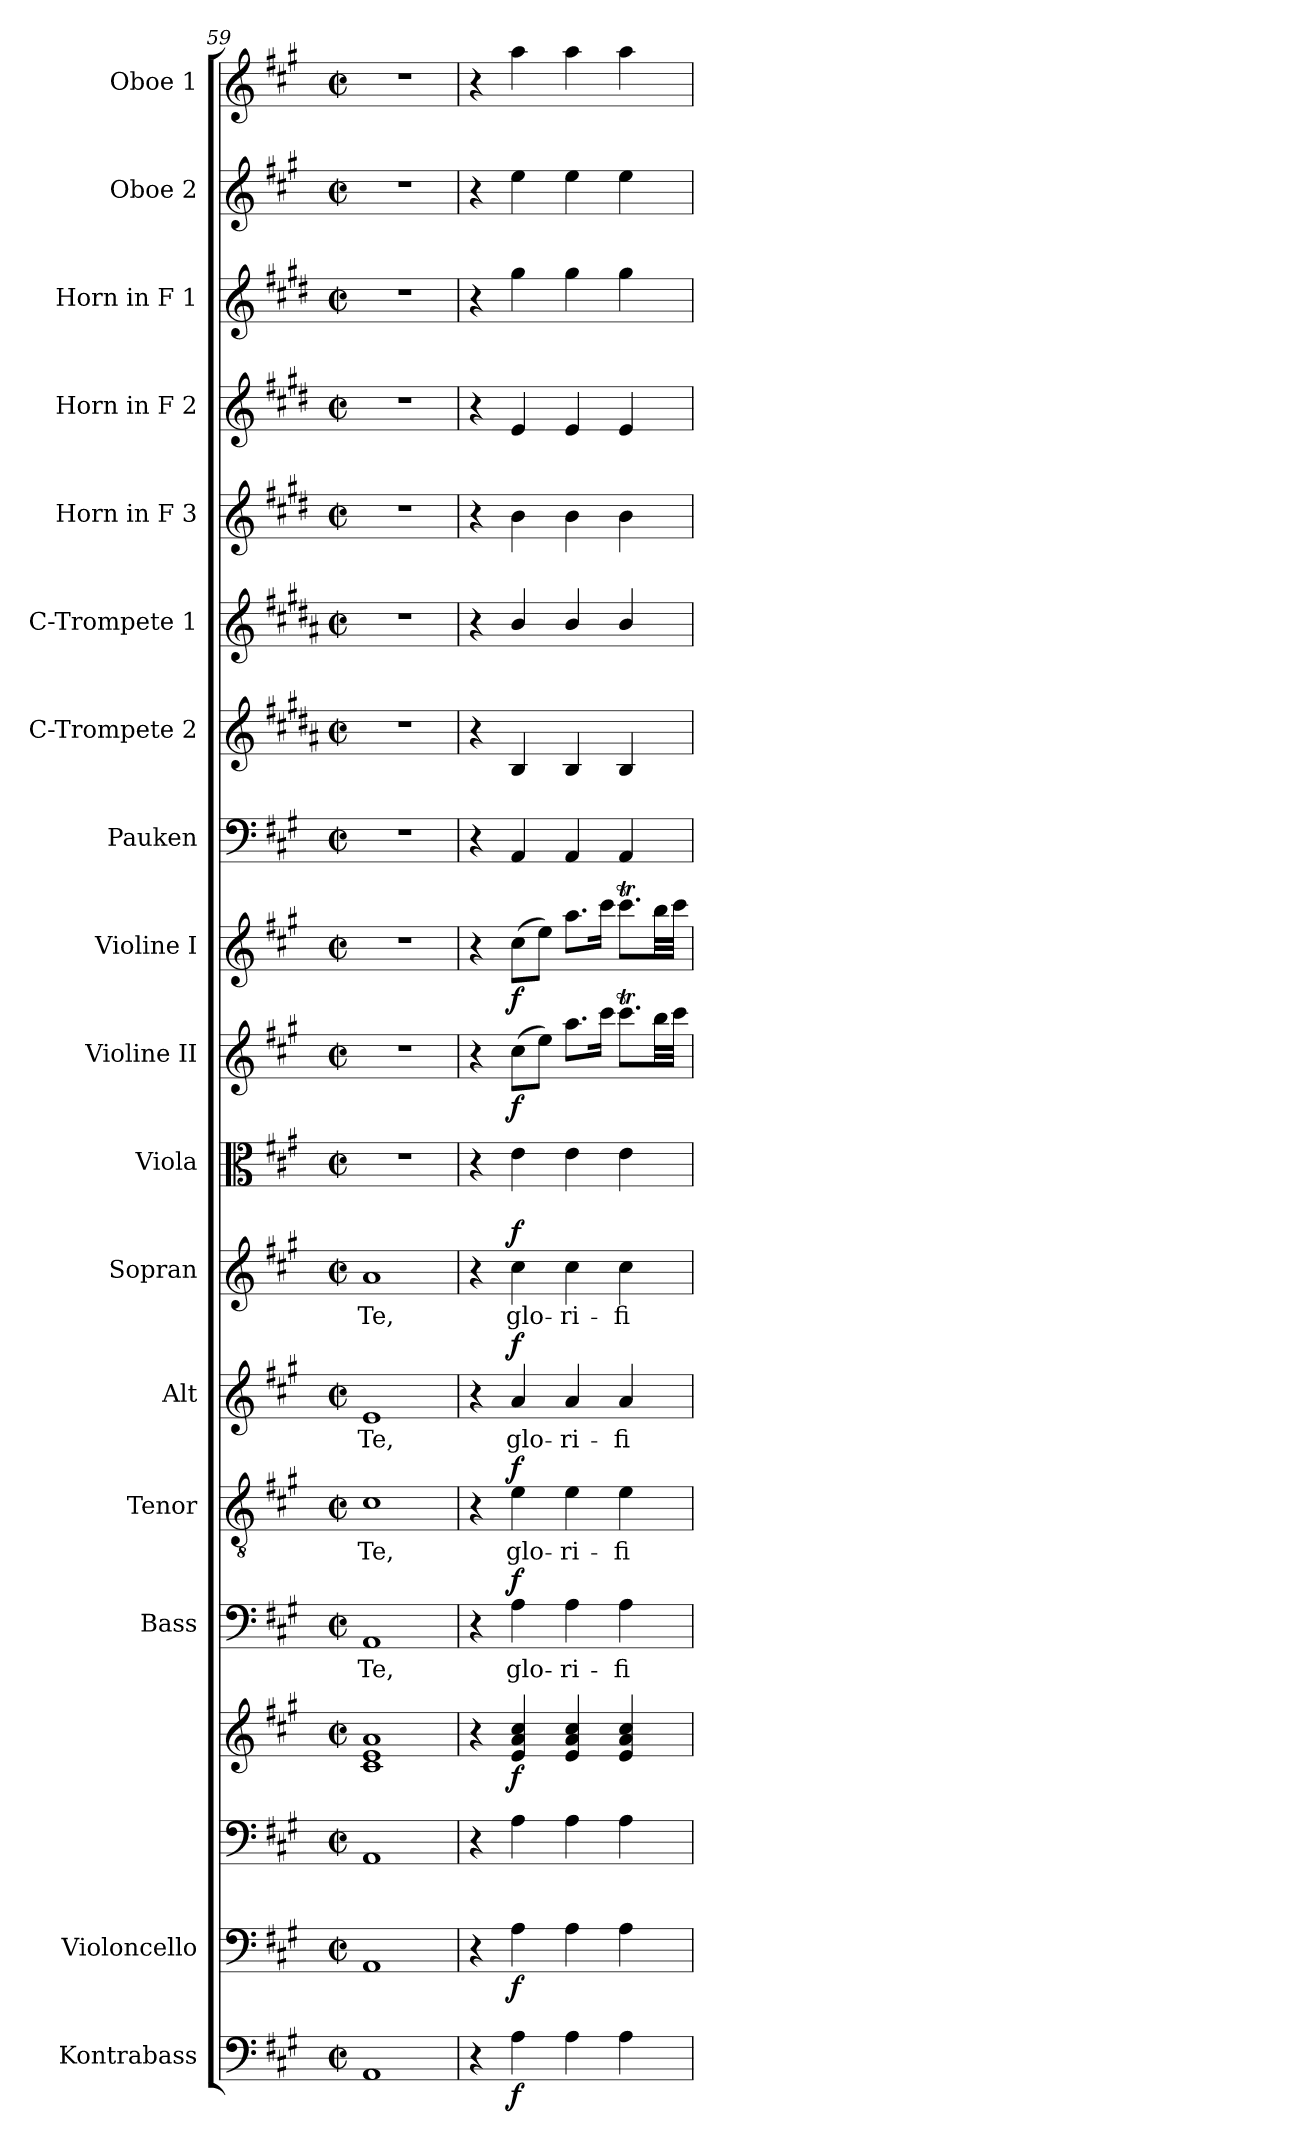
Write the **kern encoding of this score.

**kern	**dynam	**kern	**dynam	**kern	**kern	**dynam	**kern	**text	**dynam	**kern	**text	**dynam	**kern	**text	**dynam	**kern	**text	**dynam	**kern	**kern	**dynam	**kern	**dynam	**kern	**kern	**kern	**kern	**kern	**kern	**kern	**kern
*part18	*part18	*part17	*part17	*part16	*part16	*part16	*part15	*part15	*part15	*part14	*part14	*part14	*part13	*part13	*part13	*part12	*part12	*part12	*part11	*part10	*part10	*part9	*part9	*part8	*part7	*part6	*part5	*part4	*part3	*part2	*part1
*staff19	*staff19	*staff18	*staff18	*staff17	*staff16	*staff16/17	*staff15	*staff15	*staff15	*staff14	*staff14	*staff14	*staff13	*staff13	*staff13	*staff12	*staff12	*staff12	*staff11	*staff10	*staff10	*staff9	*staff9	*staff8	*staff7	*staff6	*staff5	*staff4	*staff3	*staff2	*staff1
*I"Kontrabass	*	*I"Violoncello	*	*	*	*	*I"Bass	*	*	*I"Tenor	*	*	*I"Alt	*	*	*I"Sopran	*	*	*I"Viola	*I"Violine II	*	*I"Violine I	*	*I"Pauken	*I"C-Trompete 2	*I"C-Trompete 1	*I"Horn in F 3	*I"Horn in F 2	*I"Horn in F 1	*I"Oboe 2	*I"Oboe 1
*I'Kb.	*	*I'Vc.	*	*	*	*	*I'B.	*	*	*I'T.	*	*	*I'A.	*	*	*I'S.	*	*	*I'Vla.	*I'Vl. II	*	*I'Vl. I	*	*I'Pk.	*I'C Trp. 2	*I'C Trp. 1	*	*	*	*I'Ob. 2	*I'Ob. 1
*clefF4	*	*clefF4	*	*clefF4	*clefG2	*	*clefF4	*	*	*clefGv2	*	*	*clefG2	*	*	*clefG2	*	*	*clefC3	*clefG2	*	*clefG2	*	*clefF4	*clefG2	*clefG2	*clefG2	*clefG2	*clefG2	*clefG2	*clefG2
*ITrd7c12	*	*	*	*	*	*	*	*	*	*	*	*	*	*	*	*	*	*	*	*	*	*	*	*	*ITrd1c2	*ITrd1c2	*ITrd4c7	*ITrd4c7	*ITrd4c7	*	*
*k[f#c#g#]	*	*k[f#c#g#]	*	*k[f#c#g#]	*k[f#c#g#]	*	*k[f#c#g#]	*	*	*k[f#c#g#]	*	*	*k[f#c#g#]	*	*	*k[f#c#g#]	*	*	*k[f#c#g#]	*k[f#c#g#]	*	*k[f#c#g#]	*	*k[f#c#g#]	*k[f#c#g#]	*k[f#c#g#]	*k[f#c#g#]	*k[f#c#g#]	*k[f#c#g#]	*k[f#c#g#]	*k[f#c#g#]
*A:	*	*A:	*	*A:	*A:	*	*A:	*	*	*A:	*	*	*A:	*	*	*A:	*	*	*A:	*A:	*	*A:	*	*A:	*A:	*A:	*A:	*A:	*A:	*A:	*A:
*M2/2	*	*M2/2	*	*M2/2	*M2/2	*	*M2/2	*	*	*M2/2	*	*	*M2/2	*	*	*M2/2	*	*	*M2/2	*M2/2	*	*M2/2	*	*M2/2	*M2/2	*M2/2	*M2/2	*M2/2	*M2/2	*M2/2	*M2/2
*met(c|)	*	*met(c|)	*	*met(c|)	*met(c|)	*	*met(c|)	*	*	*met(c|)	*	*	*met(c|)	*	*	*met(c|)	*	*	*met(c|)	*met(c|)	*	*met(c|)	*	*met(c|)	*met(c|)	*met(c|)	*met(c|)	*met(c|)	*met(c|)	*met(c|)	*met(c|)
=59	=59	=59	=59	=59	=59	=59	=59	=59	=59	=59	=59	=59	=59	=59	=59	=59	=59	=59	=59	=59	=59	=59	=59	=59	=59	=59	=59	=59	=59	=59	=59
!	!	!	!	!	!	!	!	!LO:LY:b	!	!	!LO:LY:b	!	!	!LO:LY:b	!	!	!LO:LY:b	!	!	!	!	!	!	!	!	!	!	!	!	!	!
1AAA	.	1AA	.	1AA	1c# 1e 1a	.	1AA	Te,	.	1c#	Te,	.	1e	Te,	.	1a	Te,	.	1r	1r	.	1r	.	1r	1r	1r	1r	1r	1r	1r	1r
=60	=60	=60	=60	=60	=60	=60	=60	=60	=60	=60	=60	=60	=60	=60	=60	=60	=60	=60	=60	=60	=60	=60	=60	=60	=60	=60	=60	=60	=60	=60	=60
4r	.	4r	.	4r	4r	.	4r	.	.	4r	.	.	4r	.	.	4r	.	.	4r	4r	.	4r	.	4r	4r	4r	4r	4r	4r	4r	4r
!	!LO:DY:b	!	!LO:DY:b	!	!	!LO:DY:b	!	!LO:LY:b	!LO:DY:a	!	!LO:LY:b	!LO:DY:a	!	!LO:LY:b	!LO:DY:a	!	!LO:LY:b	!LO:DY:a	!	!	!LO:DY:b	!	!LO:DY:b	!	!	!	!	!	!	!	!
4AA\	f	4A\	f	4A\	4e/ 4a/ 4cc#/	f	4A\	glo-	f	4e\	glo-	f	4a/	glo-	f	4cc#\	glo-	f	4e\	(>8cc#\L	f	(>8cc#\L	f	4AA/	4A/	4a/	4e\	4A/	4cc#\	4ee\	4aa\
.	.	.	.	.	.	.	.	.	.	.	.	.	.	.	.	.	.	.	.	8ee\J)	.	8ee\J)	.	.	.	.	.	.	.	.	.
!	!	!	!	!	!	!	!	!LO:LY:b	!	!	!LO:LY:b	!	!	!LO:LY:b	!	!	!LO:LY:b	!	!	!	!	!	!	!	!	!	!	!	!	!	!
4AA\	.	4A\	.	4A\	4e/ 4a/ 4cc#/	.	4A\	-ri-	.	4e\	-ri-	.	4a/	-ri-	.	4cc#\	-ri-	.	4e\	8.aa\L	.	8.aa\L	.	4AA/	4A/	4a/	4e\	4A/	4cc#\	4ee\	4aa\
.	.	.	.	.	.	.	.	.	.	.	.	.	.	.	.	.	.	.	.	16ccc#\Jk	.	16ccc#\Jk	.	.	.	.	.	.	.	.	.
!	!	!	!	!	!	!	!	!LO:LY:b	!	!	!LO:LY:b	!	!	!LO:LY:b	!	!	!LO:LY:b	!	!	!	!	!	!	!	!	!	!	!	!	!	!
4AA\	.	4A\	.	4A\	4e/ 4a/ 4cc#/	.	4A\	-fi-	.	4e\	-fi-	.	4a/	-fi-	.	4cc#\	-fi-	.	4e\	8.ccc#t\L	.	8.ccc#t\L	.	4AA/	4A/	4a/	4e\	4A/	4cc#\	4ee\	4aa\
.	.	.	.	.	.	.	.	.	.	.	.	.	.	.	.	.	.	.	.	32bb\LL	.	32bb\LL	.	.	.	.	.	.	.	.	.
.	.	.	.	.	.	.	.	.	.	.	.	.	.	.	.	.	.	.	.	32ccc#\JJJ	.	32ccc#\JJJ	.	.	.	.	.	.	.	.	.
=	=	=	=	=	=	=	=	=	=	=	=	=	=	=	=	=	=	=	=	=	=	=	=	=	=	=	=	=	=	=	=
*-	*-	*-	*-	*-	*-	*-	*-	*-	*-	*-	*-	*-	*-	*-	*-	*-	*-	*-	*-	*-	*-	*-	*-	*-	*-	*-	*-	*-	*-	*-	*-
